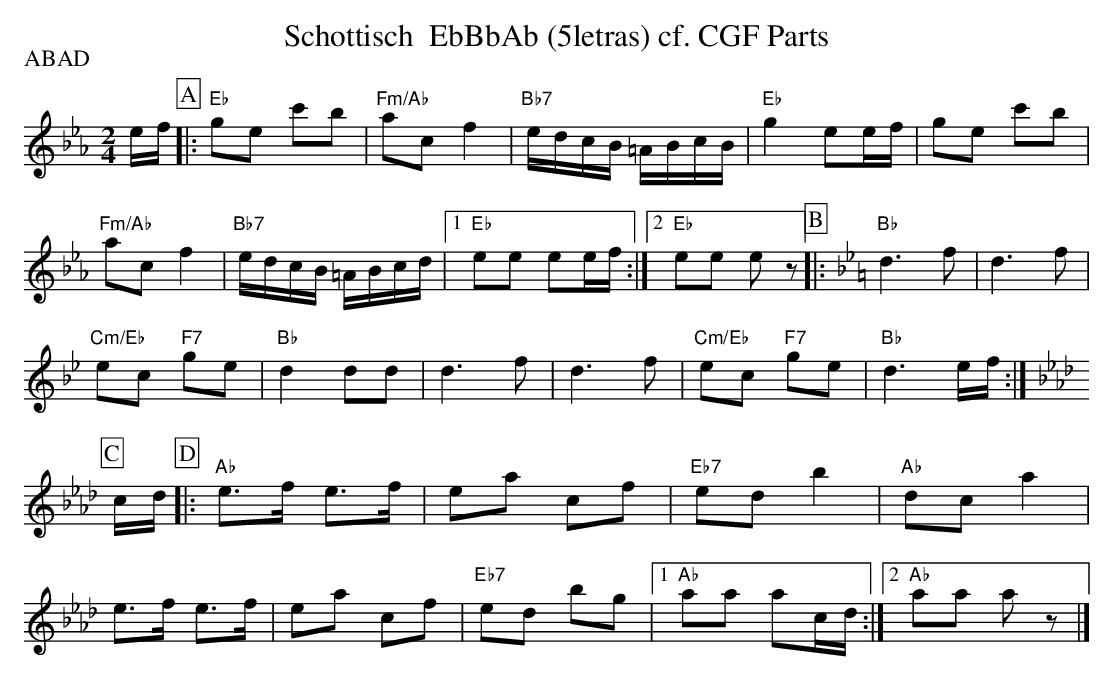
X:1
T:Schottisch  EbBbAb (5letras) cf. CGF Parts
P:ABAD
M:2/4
L:1/16
K:Ebmaj%%MIDI gchordon
ef [P:A] |: "Eb"g2e2 c'2b2 | "Fm/Ab"a2c2f4 | "Bb7"edcB =ABcB | "Eb"g4 e2ef | g2e2 c'2b2 |
"Fm/Ab"a2c2f4 | "Bb7"edcB =ABcd |1 "Eb"e2e2 e2ef :|2 "Eb"e2e2 e2z2 [P:B] |: [K:Bbmaj] [L:1/8] "Bb"d3f | d3f |
"Cm/Eb"ec "F7"ge | "Bb"d2dd | d3f | d3f | "Cm/Eb"ec "F7"ge | "Bb"d3e/2f/2 :|
[K:Abmaj][P:C] c/2d/2 [P:D] |: "Ab"e>f e>f | ea cf | "Eb7"edb2 | "Ab"dca2 |
e>f e>f | ea cf | "Eb7"ed bg |1 "Ab"aa ac/2d/2 :|2 "Ab"aa az |]
